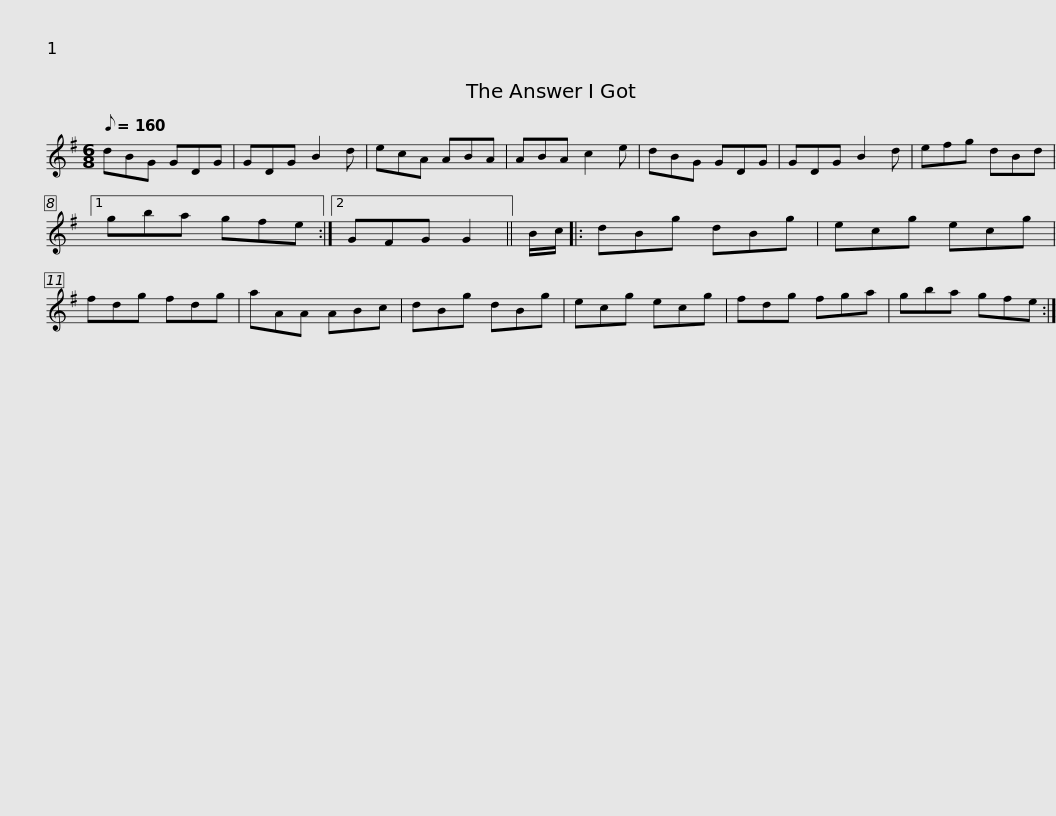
X:1
L:1/8
Q:1/8=160
M:6/8
I:linebreak $
K:G
V:1 treble
V:1
 dBG GDG | GDG B2 d | ecA ABA | ABA c2 e | dBG GDG | %5
 GDG B2 d | efg dBd |1$ gba gfe :|2 GFG G2 || B/c/ |: %10
 dBg dBg | ecg ecg | fdg fdg | aAA ABc | dBg dBg |$ %15
 ecg ecg | fdg fga | gba gfe :| %18
